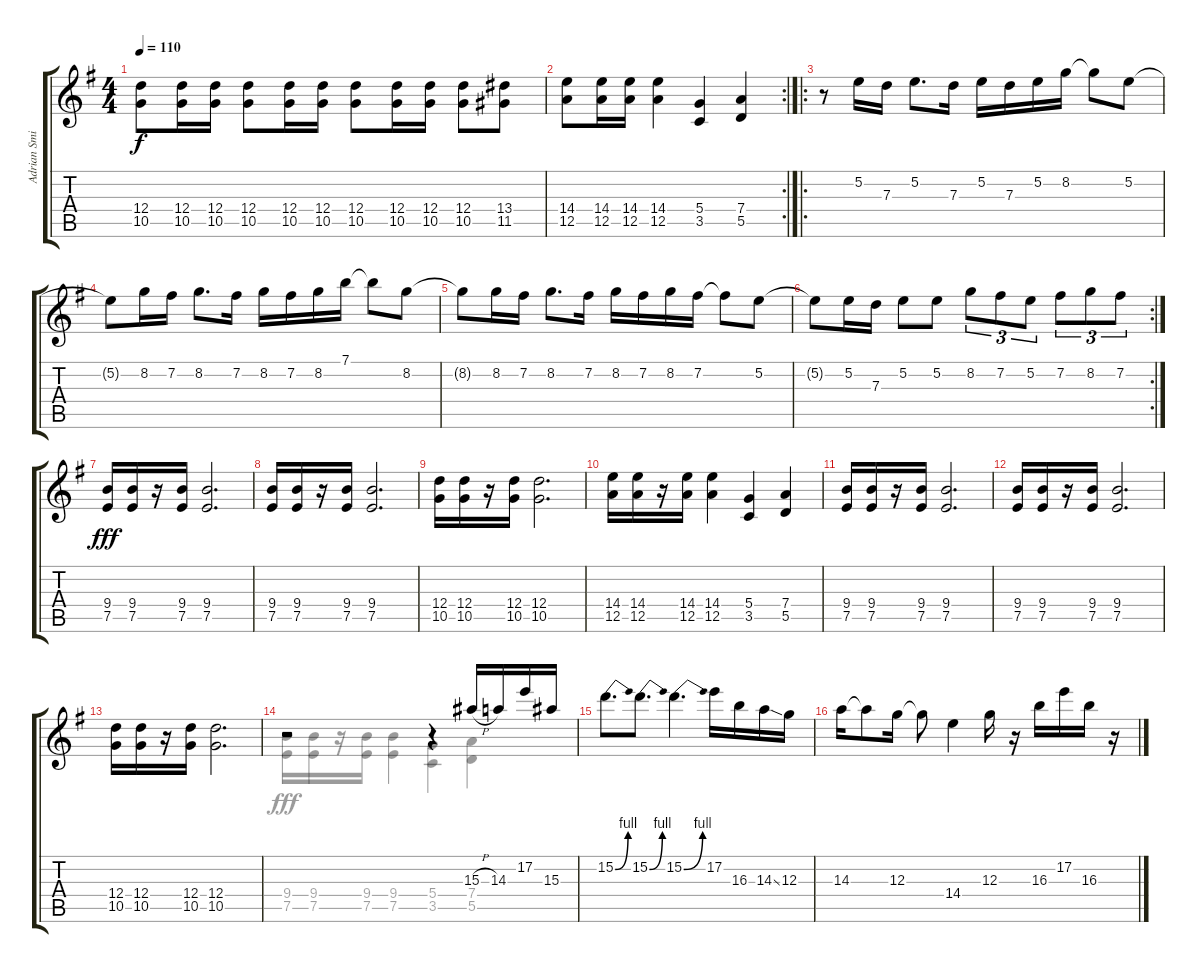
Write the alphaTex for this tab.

\track ("Adrian Smith" "Adrian Smi") {mute instrument overdrivenguitar}
\staff {score tabs}
\tuning (E4 B3 G3 D3 A2 E2) {hide}
\voice
\ts (4 4)
\tempo 110
\clef g2
\ks g
(12.4 10.5).8{dy f} (12.4 10.5).16 (12.4 10.5).16 (12.4 10.5).8 (12.4 10.5).16 (12.4 10.5).16 (12.4 10.5).8 (12.4 10.5).16 (12.4 10.5).16 (12.4 10.5).8 (13.4 11.5).8 |
\rc 2
(14.4 12.5).8 (14.4 12.5).16 (14.4 12.5).16 (14.4 12.5).4 (5.4 3.5).4 (7.4 5.5).4 |
\ro
r.8 5.2.16 7.3.16 5.2.8{d} 7.3.16 5.2.16 7.3.16 5.2.16 8.2.16 8.2{t}.8 5.2.8 |
5.2{t}.8 8.2.16 7.2.16 8.2.8{d} 7.2.16 8.2.16 7.2.16 8.2.16 7.1.16 7.1{t}.8 8.2.8 |
8.2{t}.8 8.2.16 7.2.16 8.2.8{d} 7.2.16 8.2.16 7.2.16 8.2.16 7.2.16 7.2{t}.8 5.2.8 |
\rc 2
5.2{t}.8 5.2.16 7.3.16 5.2.8 5.2.8 8.2.8{tu (3 2)} 7.2.8{tu (3 2)} 5.2.8{tu (3 2)} 7.2.8{tu (3 2)} 8.2.8{tu (3 2)} 7.2.8{tu (3 2)} |
(9.4 7.5).16{dy fff} (9.4 7.5).16 r.16 (9.4 7.5).16 (9.4 7.5).2{d} |
(9.4 7.5).16 (9.4 7.5).16 r.16 (9.4 7.5).16 (9.4 7.5).2{d} |
(12.4 10.5).16 (12.4 10.5).16 r.16 (12.4 10.5).16 (12.4 10.5).2{d} |
(14.4 12.5).16 (14.4 12.5).16 r.16 (14.4 12.5).16 (14.4 12.5).4 (5.4 3.5).4 (7.4 5.5).4 |
(9.4 7.5).16 (9.4 7.5).16 r.16 (9.4 7.5).16 (9.4 7.5).2{d} |
(9.4 7.5).16 (9.4 7.5).16 r.16 (9.4 7.5).16 (9.4 7.5).2{d} |
(12.4 10.5).16 (12.4 10.5).16 r.16 (12.4 10.5).16 (12.4 10.5).2{d} |
r.2 r.4 15.3{h}.16 14.3.16 17.2.16 15.3.16 |
15.2{be (bend 0 0 60 4)}.8{d} 15.2{be (bend 0 0 60 4)}.8{d} 15.2{be (bend 0 0 60 4)}.4{d} 17.2.16 16.3.16 14.3{ss}.16 12.3.16 |
14.3.16 14.3{t}.8 12.3.16 12.3{t}.8 14.4.4 12.3.16 r.16 16.3.16 17.2.16 16.3.16 r.16
\voice
\clef g2
\ottava regular
\simile none
\ks g
|
|
|
|
|
|
|
|
|
|
|
|
|
(9.4 7.5).16 (9.4 7.5).16 r.16 (9.4 7.5).16 (9.4 7.5).4 (5.4 3.5).4 (7.4 5.5).4 |
|
